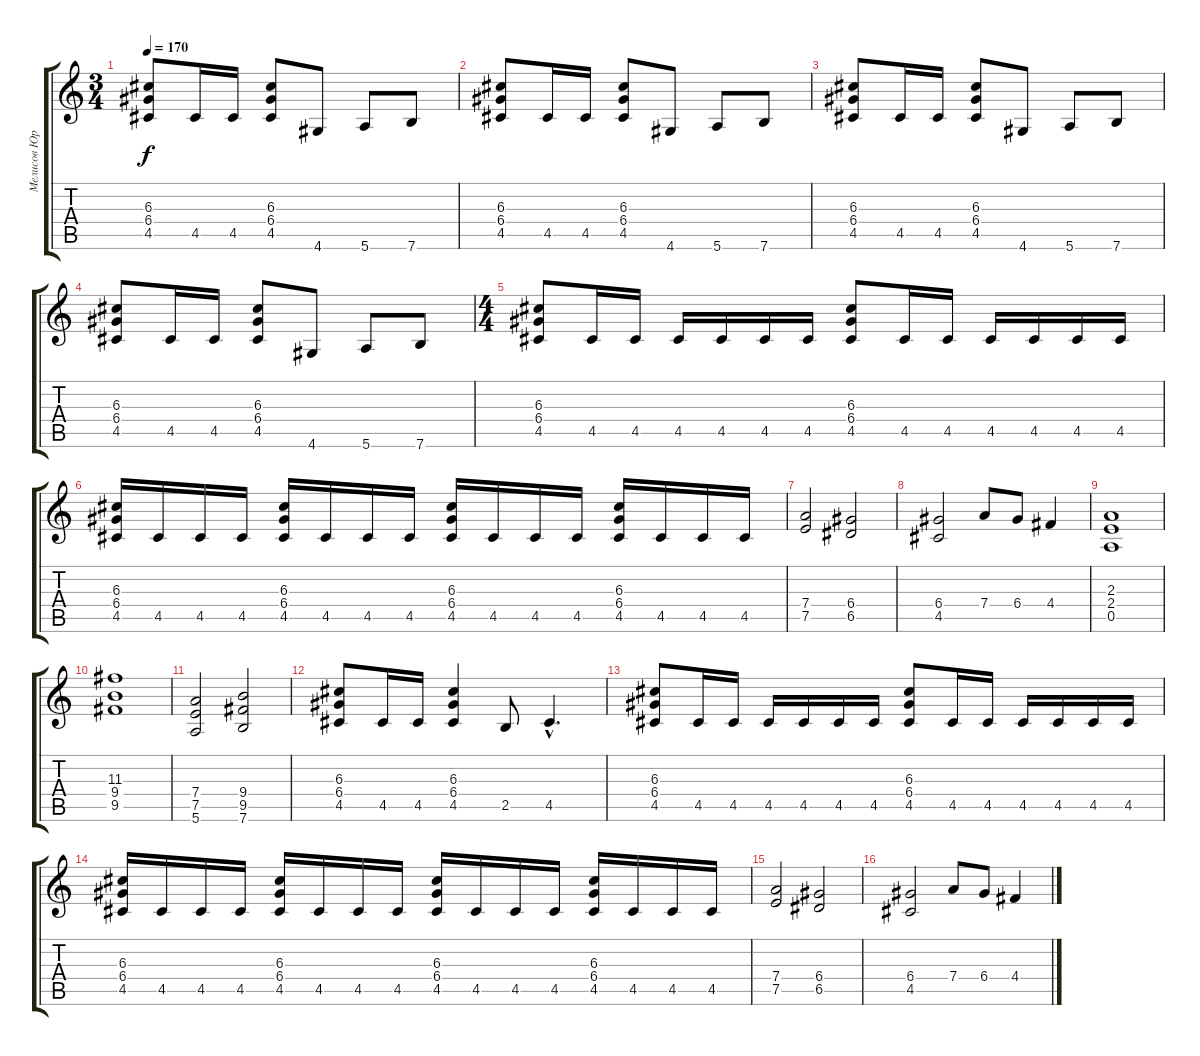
\track ("Мелисов Юрий" "Мелисов Юр") {instrument distortionguitar}
\staff {score tabs}
\tuning (E4 B3 G3 D3 A2 E2) {hide}
\ts (3 4)
\tempo 170
\clef g2
\ks c
(6.3 6.4 4.5).8{dy f} 4.5.16 4.5.16 (6.3 6.4 4.5).8 4.6.8 5.6.8 7.6.8 |
(6.3 6.4 4.5).8 4.5.16 4.5.16 (6.3 6.4 4.5).8 4.6.8 5.6.8 7.6.8 |
(6.3 6.4 4.5).8 4.5.16 4.5.16 (6.3 6.4 4.5).8 4.6.8 5.6.8 7.6.8 |
(6.3 6.4 4.5).8 4.5.16 4.5.16 (6.3 6.4 4.5).8 4.6.8 5.6.8 7.6.8 |
\ts (4 4)
(6.3 6.4 4.5).8 4.5.16 4.5.16 4.5.16 4.5.16 4.5.16 4.5.16 (6.3 6.4 4.5).8 4.5.16 4.5.16 4.5.16 4.5.16 4.5.16 4.5.16 |
(6.3 6.4 4.5).16 4.5.16 4.5.16 4.5.16 (6.3 6.4 4.5).16 4.5.16 4.5.16 4.5.16 (6.3 6.4 4.5).16 4.5.16 4.5.16 4.5.16 (6.3 6.4 4.5).16 4.5.16 4.5.16 4.5.16 |
(7.4 7.5).2 (6.4 6.5).2 |
(6.4 4.5).2 7.4.8 6.4.8 4.4.4 |
(2.3 2.4 0.5).1 |
(11.3 9.4 9.5).1 |
(7.4 7.5 5.6).2 (9.4 9.5 7.6).2 |
(6.3 6.4 4.5).8 4.5.16 4.5.16 (6.3 6.4 4.5).4 2.5.8 4.5{hac}.4{d} |
(6.3 6.4 4.5).8 4.5.16 4.5.16 4.5.16 4.5.16 4.5.16 4.5.16 (6.3 6.4 4.5).8 4.5.16 4.5.16 4.5.16 4.5.16 4.5.16 4.5.16 |
(6.3 6.4 4.5).16 4.5.16 4.5.16 4.5.16 (6.3 6.4 4.5).16 4.5.16 4.5.16 4.5.16 (6.3 6.4 4.5).16 4.5.16 4.5.16 4.5.16 (6.3 6.4 4.5).16 4.5.16 4.5.16 4.5.16 |
(7.4 7.5).2 (6.4 6.5).2 |
(6.4 4.5).2 7.4.8 6.4.8 4.4.4
